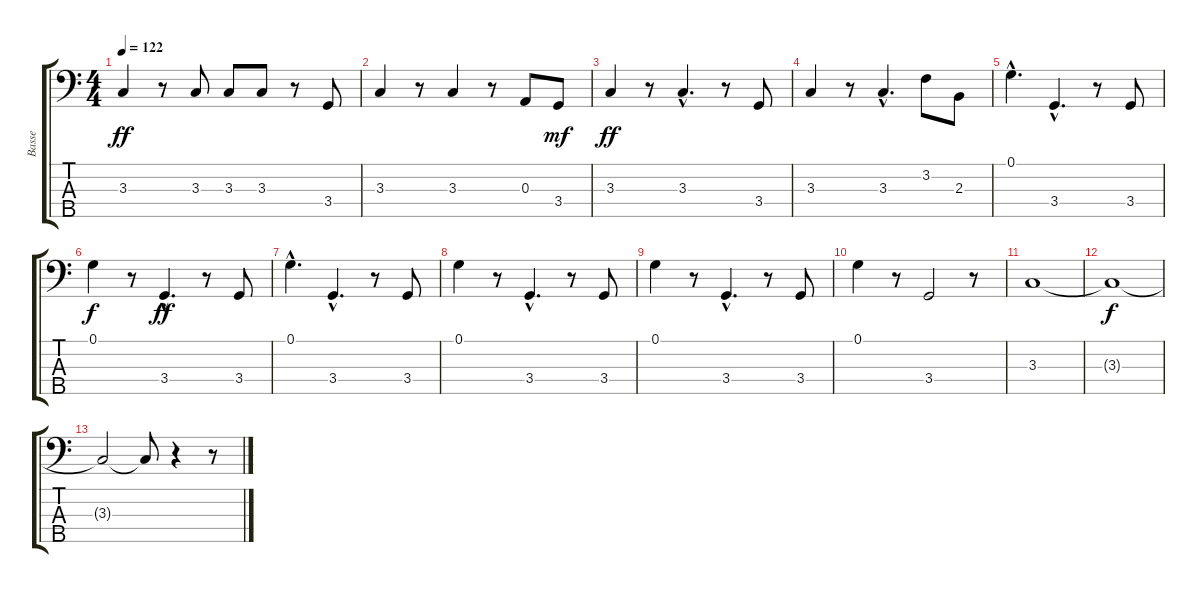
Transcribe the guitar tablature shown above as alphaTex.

\track ("Basse    " "Basse    ") {instrument electricbassfinger}
\staff {score tabs}
\tuning (G2 D2 A1 E1 B0) {hide}
\ts (4 4)
\tempo 122
\clef f4
\ks c
3.3.4{dy ff} r.8 3.3.8 3.3.8 3.3.8 r.8 3.4.8 |
3.3.4 r.8 3.3.4 r.8 0.3.8 3.4.8{dy mf} |
3.3.4{dy ff} r.8 3.3{hac}.4{d} r.8 3.4.8 |
3.3.4 r.8 3.3{hac}.4{d} 3.2.8 2.3.8 |
0.1{hac}.4{d} 3.4{hac}.4{d} r.8 3.4.8 |
0.1.4{dy f} r.8 3.4{hac}.4{d dy ff} r.8 3.4.8 |
0.1{hac}.4{d} 3.4{hac}.4{d} r.8 3.4.8 |
0.1.4 r.8 3.4{hac}.4{d} r.8 3.4.8 |
0.1.4 r.8 3.4{hac}.4{d} r.8 3.4.8 |
0.1.4 r.8 3.4.2 r.8 |
3.3.1 |
3.3{t}.1{dy f} |
3.3{t}.2 3.3{t}.8 r.4 r.8
